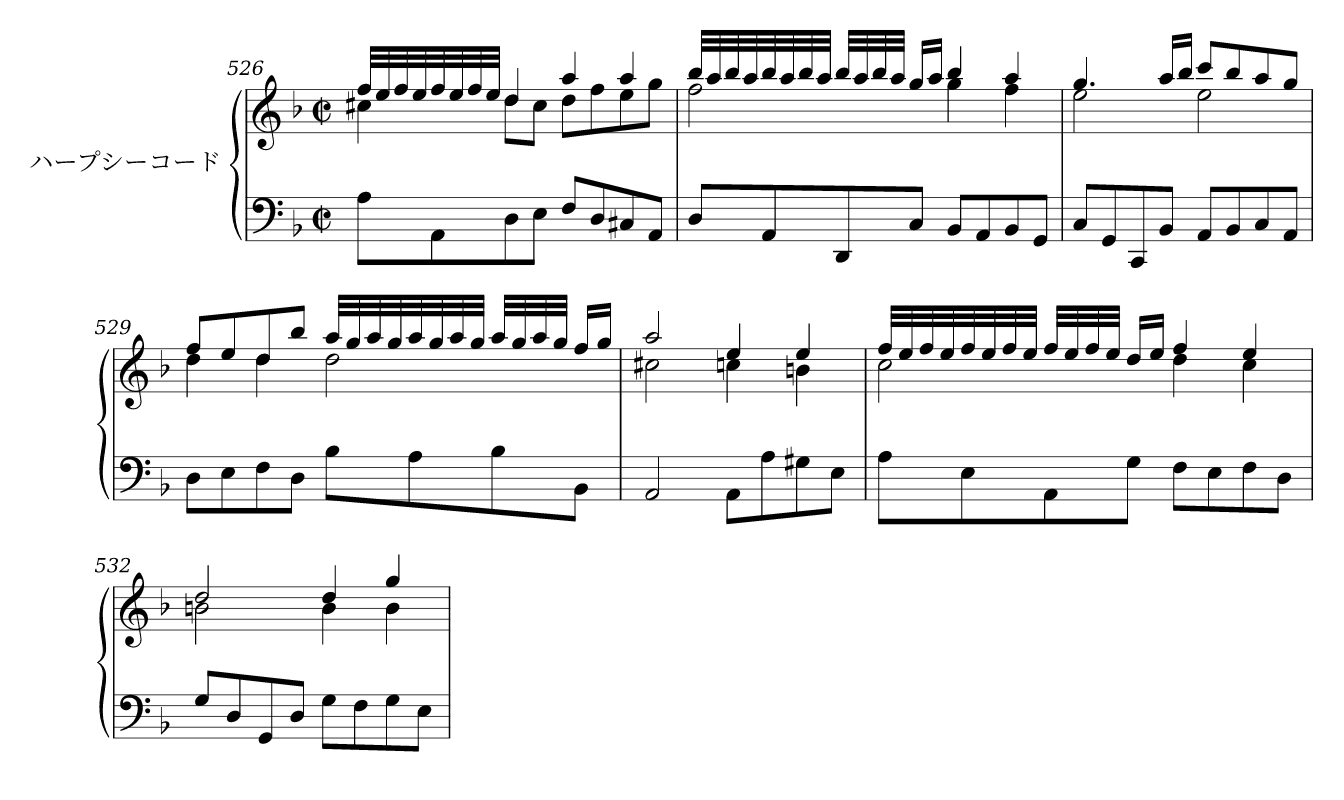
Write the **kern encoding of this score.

**kern	**kern
*part1	*part1
*staff2	*staff1
*I"ハープシーコード	*
*clefF4	*clefG2
*k[b-]	*k[b-]
*M2/2	*M2/2
*met(c|)	*met(c|)
=526	=526
*	*^
8A\L	32ff/LLL	4cc#X\
.	32ee/	.
.	32ff/	.
.	32ee/	.
8AA\	32ff/	.
.	32ee/	.
.	32ff/	.
.	32ee/JJJ	.
8D\	4dd/	8dd\L
8E\J	.	8cc#\J
8F/L	4aa/	8dd\L
8D/	.	8ff\
8C#X/	4aa/	8ee\
8AA/J	.	8gg\J
!!LO:LB:g=z	!!
=527	=527	=527
8D/L	32bb-/LLL	2ff\
.	32aa/	.
.	32bb-/	.
.	32aa/	.
8AA/	32bb-/	.
.	32aa/	.
.	32bb-/	.
.	32aa/JJJ	.
8DD/	32bb-/LLL	.
.	32aa/	.
.	32bb-/	.
.	32aa/JJJ	.
8C/J	16gg/LL	.
.	16aa/JJ	.
8BB-/L	4bb-/	4gg\
8AA/	.	.
8BB-/	4aa/	4ff\
8GG/J	.	.
=528	=528	=528
8C/L	4.gg/	2ee\
8GG/	.	.
8CC/	.	.
8BB-/J	16aa/LL	.
.	16bb-/JJ	.
8AA/L	8ccc/L	2ee\
8BB-/	8bb-/	.
8C/	8aa/	.
8AA/J	8gg/J	.
!!LO:LB:g=z	!!
=529	=529	=529
8D\L	8ff/L	4dd\
8E\	8ee/	.
8F\	8dd/	4dd\
8D\J	8bb-/J	.
8B-\L	32aa/LLL	2dd\
.	32gg/	.
.	32aa/	.
.	32gg/	.
8A\	32aa/	.
.	32gg/	.
.	32aa/	.
.	32gg/JJJ	.
8B-\	32aa/LLL	.
.	32gg/	.
.	32aa/	.
.	32gg/JJJ	.
8BB-\J	16ff/LL	.
.	16gg/JJ	.
=530	=530	=530
2AA/	2aa/	2cc#X\
8AA\L	4ee/	4ccn\
8A\	.	.
8G#X\	4ee/	4bn\
8E\J	.	.
=531	=531	=531
8A\L	32ff/LLL	2cc\
.	32ee/	.
.	32ff/	.
.	32ee/	.
8E\	32ff/	.
.	32ee/	.
.	32ff/	.
.	32ee/JJJ	.
8AA\	32ff/LLL	.
.	32ee/	.
.	32ff/	.
.	32ee/JJJ	.
8G\J	16dd/LL	.
.	16ee/JJ	.
8F\L	4ff/	4dd\
8E\	.	.
8F\	4ee/	4cc\
8D\J	.	.
!!LO:LB:g=z	!!
=532	=532	=532
8G/L	2dd/	2bn\
8D/	.	.
8GG/	.	.
8D/J	.	.
8G\L	4dd/	4b\
8F\	.	.
8G\	4gg/	4b\
8E\J	.	.
*	*v	*v
=	=
*-	*-
